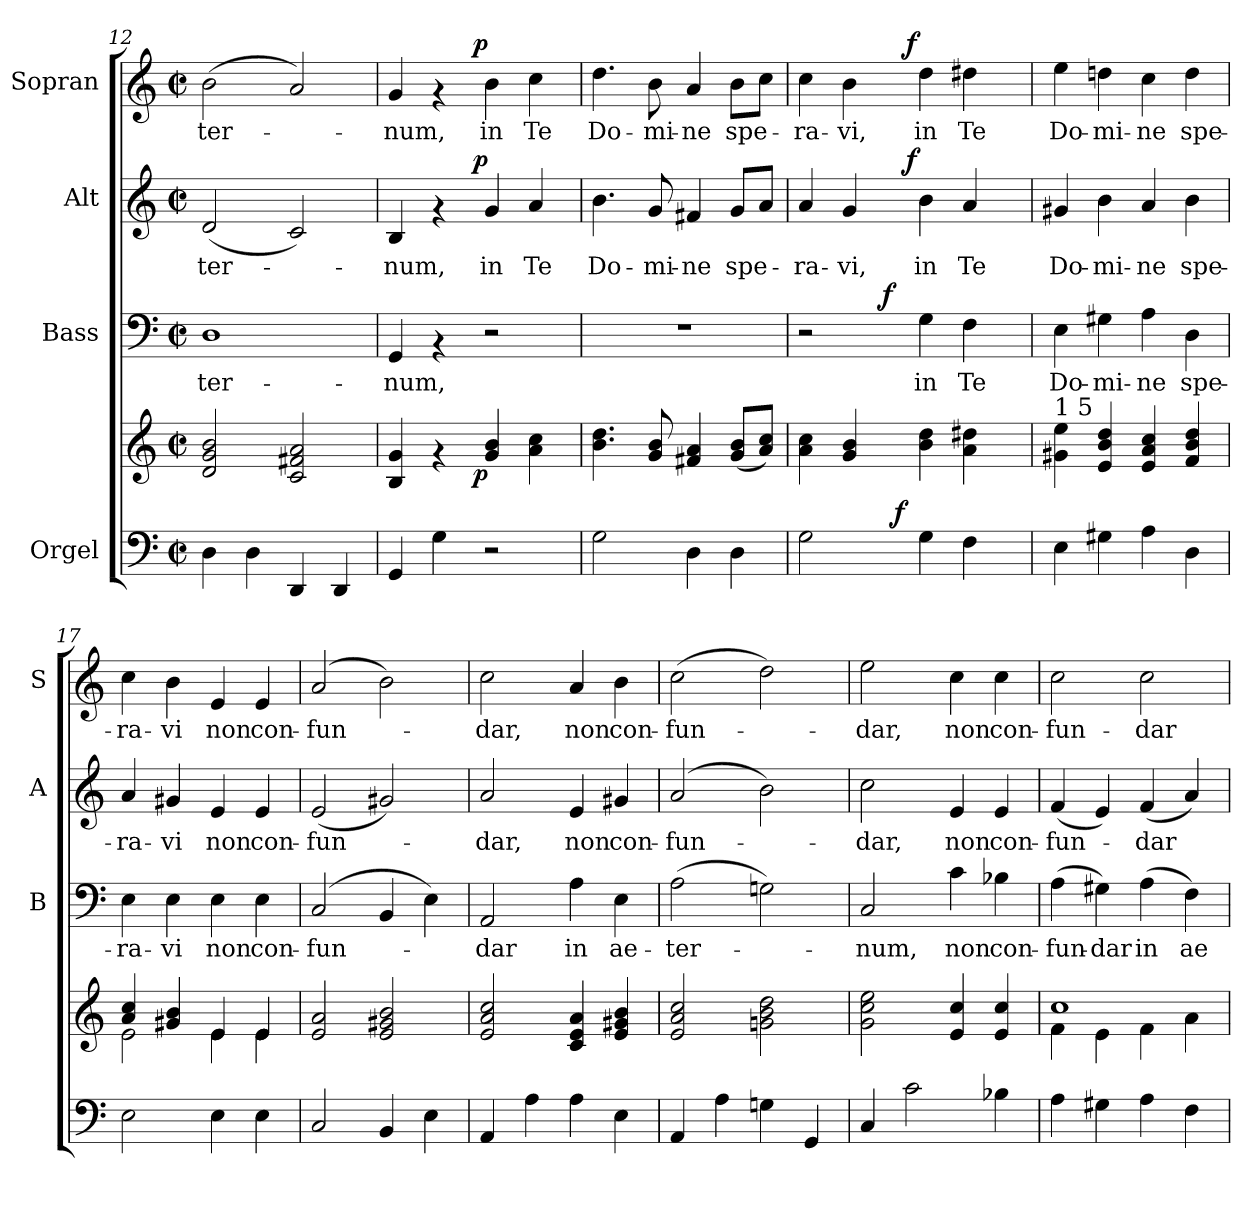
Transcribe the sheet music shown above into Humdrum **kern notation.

**kern	**kern	**dynam	**kern	**text	**dynam	**kern	**text	**dynam	**kern	**text	**dynam
*part4	*part4	*part4	*part3	*part3	*part3	*part2	*part2	*part2	*part1	*part1	*part1
*staff5	*staff4	*staff4/5	*staff3	*staff3	*staff3	*staff2	*staff2	*staff2	*staff1	*staff1	*staff1
*I"Orgel	*	*	*I"Bass	*	*	*I"Alt	*	*	*I"Sopran	*	*
*	*	*	*I'B	*	*	*I'A	*	*	*I'S	*	*
*clefF4	*clefG2	*	*clefF4	*	*	*clefG2	*	*	*clefG2	*	*
*k[]	*k[]	*	*k[]	*	*	*k[]	*	*	*k[]	*	*
*C:	*C:	*	*C:	*	*	*C:	*	*	*C:	*	*
*M2/2	*M2/2	*	*M2/2	*	*	*M2/2	*	*	*M2/2	*	*
*met(c|)	*met(c|)	*	*met(c|)	*	*	*met(c|)	*	*	*met(c|)	*	*
=12	=12	=12	=12	=12	=12	=12	=12	=12	=12	=12	=12
!	!	!	!	!LO:LY:b	!	!	!LO:LY:b	!	!	!LO:LY:b	!
4D\	2d/ 2g/ 2b/	.	1D	-ter-	.	(<2d/	-ter-	.	(>2b\	-ter-	.
4D\	.	.	.	.	.	.	.	.	.	.	.
4DD/	2c/ 2f#X/ 2a/	.	.	.	.	2c/)	.	.	2a/)	.	.
4DD/	.	.	.	.	.	.	.	.	.	.	.
=13	=13	=13	=13	=13	=13	=13	=13	=13	=13	=13	=13
!	!	!	!	!LO:LY:b	!	!	!LO:LY:b	!	!	!LO:LY:b	!
*	*^	*	*	*	*	*^	*	*	*^	*	*
4GG/	4B/ 4g/	4...ryy	.	4GG/	-num,	.	4B/	4...ryy	-num,	.	4g/	4...ryy	-num,	.
4G\	4rf	.	.	4rAA	.	.	4rf	.	.	.	4rf	.	.	.
!	!	!	!LO:DY:b	!	!	!	!	!	!	!LO:DY:a	!	!	!	!LO:DY:a
.	.	2ryy	p	.	.	.	.	2ryy	.	p	.	2ryy	.	p
!	!	!	!	!	!	!	!	!	!LO:LY:b	!	!	!	!LO:LY:b	!
2r	4g/ 4b/	.	.	2r	.	.	4g/	.	in	.	4b\	.	in	.
!	!	!	!	!	!	!	!	!	!LO:LY:b	!	!	!	!LO:LY:b	!
.	4a\ 4cc\	.	.	.	.	.	4a/	.	Te	.	4cc\	.	Te	.
.	.	32ryy	.	.	.	.	.	32ryy	.	.	.	32ryy	.	.
=14	=14	=14	=14	=14	=14	=14	=14	=14	=14	=14	=14	=14	=14	=14
!	!	!	!	!	!	!	!	!	!LO:LY:b	!	!	!	!LO:LY:b	!
*	*	*	*	*	*	*	*v	*v	*	*	*	*	*	*
*	*v	*v	*	*	*	*	*	*	*	*v	*v	*	*
2G\	4.b\ 4.dd\	.	1r	.	.	4.b\	Do-	.	4.dd\	Do-	.
!	!	!	!	!	!	!	!LO:LY:b	!	!	!LO:LY:b	!
.	8g/ 8b/	.	.	.	.	8g/	-mi-	.	8b\	-mi-	.
!	!	!	!	!	!	!	!LO:LY:b	!	!	!LO:LY:b	!
4D\	4f#X/ 4a/	.	.	.	.	4f#X/	-ne	.	4a/	-ne	.
!	!	!	!	!	!	!	!LO:LY:b	!	!	!LO:LY:b	!
4D\	(<8g/ 8b/L	.	.	.	.	8g/L	spe-	.	8b\L	spe-	.
.	8a/ 8cc/J)	.	.	.	.	8a/J	.	.	8cc\J	.	.
=15	=15	=15	=15	=15	=15	=15	=15	=15	=15	=15	=15
!	!	!	!	!	!	!	!LO:LY:b	!	!	!LO:LY:b	!
*^	*	*	*^	*	*	*^	*	*	*^	*	*
2G\	4..ryy	4a\ 4cc\	.	2r	4ryy	.	.	4a/	4...ryy	-ra-	.	4cc\	4...ryy	-ra-	.
!	!	!	!	!	!	!	!	!	!	!LO:LY:b	!	!	!	!LO:LY:b	!
.	.	4g/ 4b/	.	.	8ryy	.	.	4g/	.	-vi,	.	4b\	.	-vi,	.
.	.	.	.	.	32ryy	.	.	.	.	.	.	.	.	.	.
!	!	!	!	!	!	!	!LO:DY:a	!	!	!	!	!	!	!	!
.	.	.	.	.	2ryy	.	f	.	.	.	.	.	.	.	.
!	!	!	!LO:DY:a=2	!	!	!	!	!	!	!	!	!	!	!	!
.	2ryy	.	f	.	.	.	.	.	.	.	.	.	.	.	.
!	!	!	!	!	!	!	!	!	!	!	!LO:DY:a	!	!	!	!LO:DY:a
.	.	.	.	.	.	.	.	.	2ryy	.	f	.	2ryy	.	f
!	!	!	!	!	!	!LO:LY:b	!	!	!	!LO:LY:b	!	!	!	!LO:LY:b	!
4G\	.	4b\ 4dd\	.	4G\	.	in	.	4b\	.	in	.	4dd\	.	in	.
!	!	!	!	!	!	!LO:LY:b	!	!	!	!LO:LY:b	!	!	!	!LO:LY:b	!
4F\	.	4a\ 4dd#X\	.	4F\	.	Te	.	4a/	.	Te	.	4dd#X\	.	Te	.
.	.	.	.	.	16.ryy	.	.	.	.	.	.	.	.	.	.
.	16ryy	.	.	.	.	.	.	.	.	.	.	.	.	.	.
.	.	.	.	.	.	.	.	.	32ryy	.	.	.	32ryy	.	.
!!LO:LB:g=z
=16	=16	=16	=16	=16	=16	=16	=16	=16	=16	=16	=16	=16	=16	=16	=16
!	!	!	!	!	!	!	!	!	!	!	!	!LO:TX:a:t=1 5	!	!	!
!	!	!LO:TX:a:t=1 5	!	!	!	!	!	!	!	!	!	!	!	!	!
!	!	!	!	!	!	!LO:LY:b	!	!	!	!LO:LY:b	!	!	!	!LO:LY:b	!
*	*	*	*	*v	*v	*	*	*	*	*	*	*v	*v	*	*
*v	*v	*	*	*	*	*	*v	*v	*	*	*	*	*
4E\	4g#X\ 4ee\	.	4E\	Do-	.	4g#X/	Do-	.	4ee\	Do-	.
!	!	!	!	!LO:LY:b	!	!	!LO:LY:b	!	!	!LO:LY:b	!
4G#X\	4e/ 4b/ 4dd/	.	4G#X\	-mi-	.	4b\	-mi-	.	4ddn\	-mi-	.
!	!	!	!	!LO:LY:b	!	!	!LO:LY:b	!	!	!LO:LY:b	!
4A\	4e/ 4a/ 4cc/	.	4A\	-ne	.	4a/	-ne	.	4cc\	-ne	.
!	!	!	!	!LO:LY:b	!	!	!LO:LY:b	!	!	!LO:LY:b	!
4D\	4f/ 4b/ 4dd/	.	4D\	spe-	.	4b\	spe-	.	4dd\	spe-	.
=17	=17	=17	=17	=17	=17	=17	=17	=17	=17	=17	=17
*	*^	*	*	*	*	*	*	*	*	*	*
!	!	!	!	!	!LO:LY:b	!	!	!LO:LY:b	!	!	!LO:LY:b	!
2E\	4a/ 4cc/	2e\	.	4E\	-ra-	.	4a/	-ra-	.	4cc\	-ra-	.
!	!	!	!	!	!LO:LY:b	!	!	!LO:LY:b	!	!	!LO:LY:b	!
.	4g#X/ 4b/	.	.	4E\	-vi	.	4g#X/	-vi	.	4b\	-vi	.
!	!	!	!	!	!LO:LY:b	!	!	!LO:LY:b	!	!	!LO:LY:b	!
4E\	4e/	4e\	.	4E\	non	.	4e/	non	.	4e/	non	.
!	!	!	!	!	!LO:LY:b	!	!	!LO:LY:b	!	!	!LO:LY:b	!
4E\	4e/	4e\	.	4E\	con-	.	4e/	con-	.	4e/	con-	.
=18	=18	=18	=18	=18	=18	=18	=18	=18	=18	=18	=18	=18
!	!	!	!	!	!LO:LY:b	!	!	!LO:LY:b	!	!	!LO:LY:b	!
*	*v	*v	*	*	*	*	*	*	*	*	*	*
2C/	2e/ 2a/	.	(2C/	-fun-	.	(<2e/	-fun-	.	(2a/	-fun-	.
4BB/	2e/ 2g#X/ 2b/	.	4BB/	.	.	2g#X/)	.	.	2b\)	.	.
4E\	.	.	4E\)	.	.	.	.	.	.	.	.
=19	=19	=19	=19	=19	=19	=19	=19	=19	=19	=19	=19
!	!	!	!	!LO:LY:b	!	!	!LO:LY:b	!	!	!LO:LY:b	!
4AA/	2e/ 2a/ 2cc/	.	2AA/	-dar	.	2a/	-dar,	.	2cc\	-dar,	.
4A\	.	.	.	.	.	.	.	.	.	.	.
!	!	!	!	!LO:LY:b	!	!	!LO:LY:b	!	!	!LO:LY:b	!
4A\	4c/ 4e/ 4a/	.	4A\	in	.	4e/	non	.	4a/	non	.
!	!	!	!	!LO:LY:b	!	!	!LO:LY:b	!	!	!LO:LY:b	!
4E\	4e/ 4g#X/ 4b/	.	4E\	ae-	.	4g#X/	con-	.	4b\	con-	.
=20	=20	=20	=20	=20	=20	=20	=20	=20	=20	=20	=20
!	!	!	!	!LO:LY:b	!	!	!LO:LY:b	!	!	!LO:LY:b	!
4AA/	2e/ 2a/ 2cc/	.	(>2A\	-ter-	.	(2a/	-fun-	.	(>2cc\	-fun-	.
4A\	.	.	.	.	.	.	.	.	.	.	.
4Gn\	2gn\ 2b\ 2dd\	.	2Gn\)	.	.	2b\)	.	.	2dd\)	.	.
4GG/	.	.	.	.	.	.	.	.	.	.	.
=21	=21	=21	=21	=21	=21	=21	=21	=21	=21	=21	=21
!	!	!	!	!LO:LY:b	!	!	!LO:LY:b	!	!	!LO:LY:b	!
4C/	2g\ 2cc\ 2ee\	.	2C/	-num,	.	2cc\	-dar,	.	2ee\	-dar,	.
2c\	.	.	.	.	.	.	.	.	.	.	.
!	!	!	!	!LO:LY:b	!	!	!LO:LY:b	!	!	!LO:LY:b	!
.	4e/ 4cc/	.	4c\	non	.	4e/	non	.	4cc\	non	.
!	!	!	!	!LO:LY:b	!	!	!LO:LY:b	!	!	!LO:LY:b	!
4B-X\	4e/ 4cc/	.	4B-X\	con-	.	4e/	con-	.	4cc\	con-	.
!!LO:PB:g=z
=22	=22	=22	=22	=22	=22	=22	=22	=22	=22	=22	=22
*	*^	*	*	*	*	*	*	*	*	*	*
!	!	!	!	!	!LO:LY:b	!	!	!LO:LY:b	!	!	!LO:LY:b	!
4A\	1cc	4f\	.	(>4A\	-fun-	.	(<4f/	-fun-	.	2cc\	-fun-	.
!	!	!	!	!	!LO:LY:b	!	!	!	!	!	!	!
4G#X\	.	4e\	.	4G#X\)	-dar	.	4e/)	.	.	.	.	.
!	!	!	!	!	!LO:LY:b	!	!	!LO:LY:b	!	!	!LO:LY:b	!
4A\	.	4f\	.	(>4A\	in	.	(<4f/	-dar	.	2cc\	-dar	.
!	!	!	!	!	!LO:LY:b	!	!	!	!	!	!	!
4F\	.	4a\	.	4F\)	ae-	.	4a/)	.	.	.	.	.
*	*v	*v	*	*	*	*	*	*	*	*	*	*
=	=	=	=	=	=	=	=	=	=	=	=
*-	*-	*-	*-	*-	*-	*-	*-	*-	*-	*-	*-
